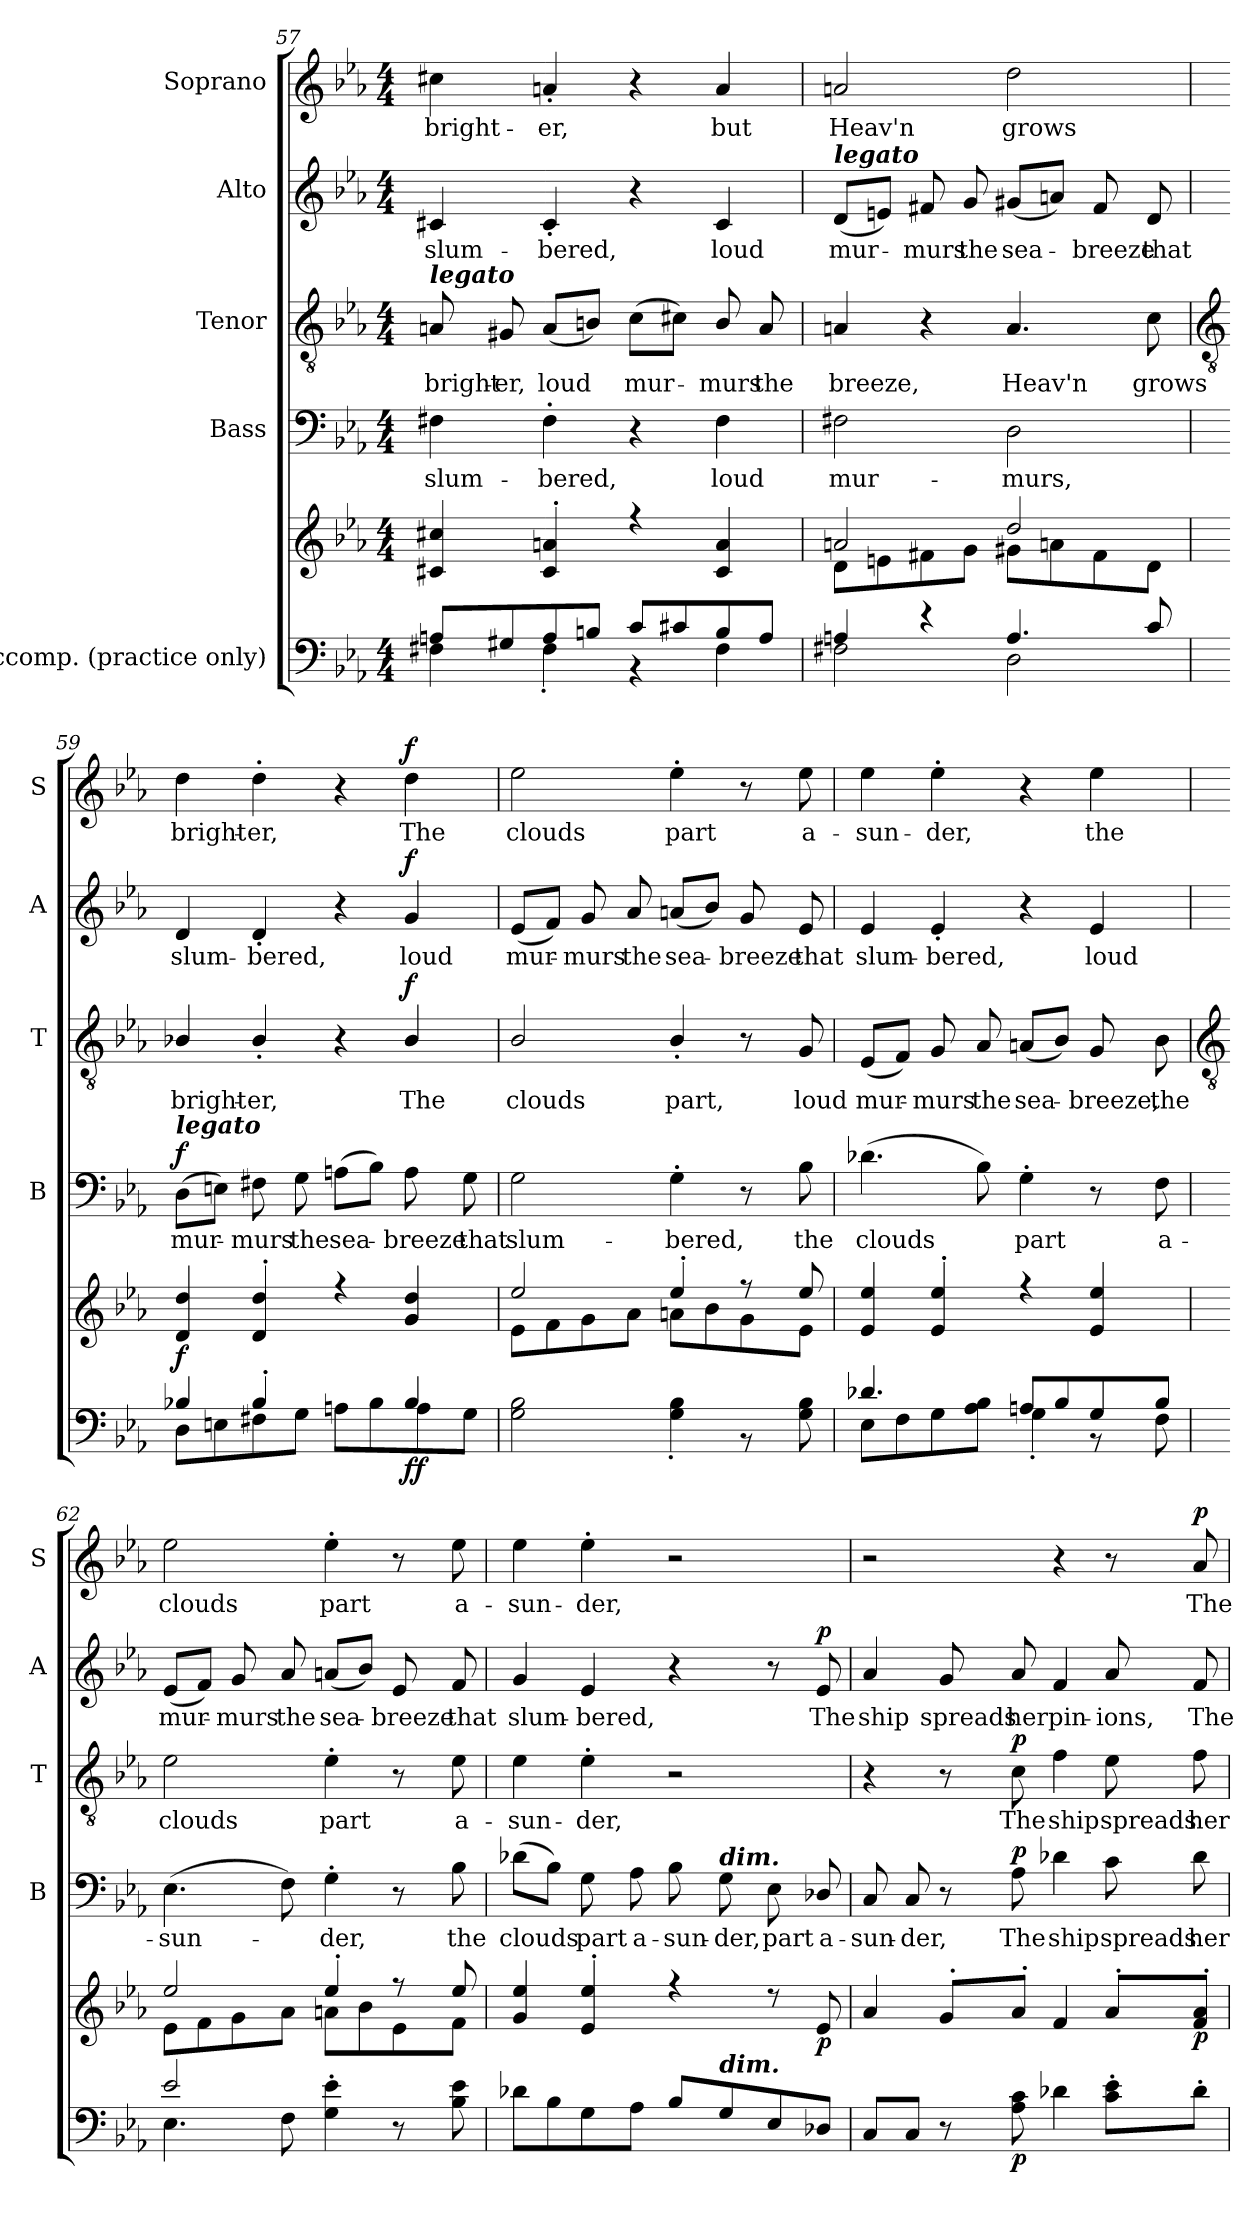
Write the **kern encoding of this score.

**kern	**kern	**dynam	**kern	**text	**dynam	**kern	**text	**dynam	**kern	**text	**dynam	**kern	**text	**dynam
*part5	*part5	*part5	*part4	*part4	*part4	*part3	*part3	*part3	*part2	*part2	*part2	*part1	*part1	*part1
*staff6	*staff5	*staff5/6	*staff4	*staff4	*staff4	*staff3	*staff3	*staff3	*staff2	*staff2	*staff2	*staff1	*staff1	*staff1
*I"Accomp. (practice only)	*	*	*I"Bass	*	*	*I"Tenor	*	*	*I"Alto	*	*	*I"Soprano	*	*
*	*	*	*I'B	*	*	*I'T	*	*	*I'A	*	*	*I'S	*	*
!!LO:LB:g=z
*clefF4	*clefG2	*	*clefF4	*	*	*clefGv2	*	*	*clefG2	*	*	*clefG2	*	*
*k[b-e-a-]	*k[b-e-a-]	*	*k[b-e-a-]	*	*	*k[b-e-a-]	*	*	*k[b-e-a-]	*	*	*k[b-e-a-]	*	*
*E-:	*E-:	*	*E-:	*	*	*E-:	*	*	*E-:	*	*	*E-:	*	*
*M4/4	*M4/4	*	*M4/4	*	*	*M4/4	*	*	*M4/4	*	*	*M4/4	*	*
=57	=57	=57	=57	=57	=57	=57	=57	=57	=57	=57	=57	=57	=57	=57
*^	*^	*	*	*	*	*	*	*	*	*	*	*	*	*
!	!	!	!	!	!	!	!	!LO:TX:a:Bi:t=legato	!	!	!	!	!	!	!	!
!	!	!	!	!	!	!LO:LY:b	!	!	!LO:LY:b	!	!	!LO:LY:b	!	!	!LO:LY:b	!
8An/L	4F#X\	4c#X/ 4cc#X/	1ryy	.	4F#X	slum-	.	8An	bright-	.	4c#X	slum-	.	4cc#X	bright-	.
!	!	!	!	!	!	!	!	!	!LO:LY:b	!	!	!	!	!	!	!
8G#X/	.	.	.	.	.	.	.	8G#X	-er,	.	.	.	.	.	.	.
!	!	!	!	!	!	!LO:LY:b	!	!	!LO:LY:b	!	!	!LO:LY:b	!	!	!LO:LY:b	!
8A/	4F#'\	4c#/' 4an/'	.	.	4F#'	-bered,	.	(<8AL	loud	.	4c#'	-bered,	.	4an'	-er,	.
8Bn/J	.	.	.	.	.	.	.	8BnJ)	.	.	.	.	.	.	.	.
!	!	!	!	!	!	!	!	!	!LO:LY:b	!	!	!	!	!	!	!
8c/L	4r	4r	.	.	4r	.	.	(>8cL	mur-	.	4r	.	.	4r	.	.
8c#X/	.	.	.	.	.	.	.	8c#XJ)	.	.	.	.	.	.	.	.
!	!	!	!	!	!	!LO:LY:b	!	!	!LO:LY:b	!	!	!LO:LY:b	!	!	!LO:LY:b	!
8B/	4F#\	4c#/ 4a/	.	.	4F#	loud	.	8B/	murs	.	4c#	loud	.	4a	but	.
!	!	!	!	!	!	!	!	!	!LO:LY:b	!	!	!	!	!	!	!
8A/J	.	.	.	.	.	.	.	8A	the	.	.	.	.	.	.	.
=58	=58	=58	=58	=58	=58	=58	=58	=58	=58	=58	=58	=58	=58	=58	=58	=58
!	!	!	!	!	!	!	!	!	!	!	!LO:TX:a:Bi:t=legato	!	!	!	!	!
!	!	!	!	!	!	!LO:LY:b	!	!	!LO:LY:b	!	!	!LO:LY:b	!	!	!LO:LY:b	!
4An/	2F#X\	2an/	8d\L	.	2F#X	mur-	.	4An	breeze,	.	(<8dL	mur-	.	2an	Heav'n	.
.	.	.	8en\	.	.	.	.	.	.	.	8enJ)	.	.	.	.	.
!	!	!	!	!	!	!	!	!	!	!	!	!LO:LY:b	!	!	!	!
4r	.	.	8f#X\	.	.	.	.	4r	.	.	8f#X	murs	.	.	.	.
!	!	!	!	!	!	!	!	!	!	!	!	!LO:LY:b	!	!	!	!
.	.	.	8g\J	.	.	.	.	.	.	.	8g	the	.	.	.	.
!	!	!	!	!	!	!LO:LY:b	!	!	!LO:LY:b	!	!	!LO:LY:b	!	!	!LO:LY:b	!
4.A/	2D\	2dd/	8g#X\L	.	2D	-murs,	.	4.A	Heav'n	.	(<8g#XL	sea-	.	2dd	grows	.
.	.	.	8an\	.	.	.	.	.	.	.	8anJ)	.	.	.	.	.
!	!	!	!	!	!	!	!	!	!	!	!	!LO:LY:b	!	!	!	!
.	.	.	8f#\	.	.	.	.	.	.	.	8f#	breeze	.	.	.	.
!	!	!	!	!	!	!	!	!	!LO:LY:b	!	!	!LO:LY:b	!	!	!	!
8c/	.	.	8d\J	.	.	.	.	8c	grows	.	8d	that	.	.	.	.
!!LO:LB:g=z
=59	=59	=59	=59	=59	=59	=59	=59	=59	=59	=59	=59	=59	=59	=59	=59	=59
*	*	*	*	*	*	*	*	*clefGv2	*	*	*	*	*	*	*	*
!	!	!	!	!	!LO:TX:a:Bi:t=legato	!	!	!	!	!	!	!	!	!	!	!
!	!	!	!	!LO:DY:a=2	!	!LO:LY:b	!LO:DY:b	!	!LO:LY:b	!	!	!LO:LY:b	!	!	!LO:LY:b	!
4B-X/	8D\L	4d/ 4dd/	1ryy	f	(>8DL	mur-	f	4B-X/	bright-	.	4d	slum-	.	4dd	bright-	.
.	8En\	.	.	.	8EnJ)	.	.	.	.	.	.	.	.	.	.	.
!	!	!	!	!	!	!LO:LY:b	!	!	!LO:LY:b	!	!	!LO:LY:b	!	!	!LO:LY:b	!
4B-'/	8F#X\	4d/' 4dd/'	.	.	8F#X	murs	.	4B-'/	-er,	.	4d'	-bered,	.	4dd'	-er,	.
!	!	!	!	!	!	!LO:LY:b	!	!	!	!	!	!	!	!	!	!
.	8G\J	.	.	.	8G	the	.	.	.	.	.	.	.	.	.	.
!	!	!	!	!	!	!LO:LY:b	!	!	!	!	!	!	!	!	!	!
4ryy	8An\L	4r	.	.	(>8AnL	sea-	.	4r	.	.	4r	.	.	4r	.	.
.	8B-\	.	.	.	8B-J)	.	.	.	.	.	.	.	.	.	.	.
!	!	!	!	!LO:DY:b=2	!	!LO:LY:b	!	!	!LO:LY:b	!	!	!LO:LY:b	!	!	!LO:LY:b	!
!	!	!	!	!LO:DY:n=1:b	!	!	!	!	!	!LO:DY:b	!	!	!LO:DY:b	!	!	!LO:DY:b
4B-/	8A\	4g/ 4dd/	.	f f	8A	breeze	.	4B-/	The	f	4g	loud	f	4dd	The	f
!	!	!	!	!	!	!LO:LY:b	!	!	!	!	!	!	!	!	!	!
.	8G\J	.	.	.	8G	that	.	.	.	.	.	.	.	.	.	.
=60	=60	=60	=60	=60	=60	=60	=60	=60	=60	=60	=60	=60	=60	=60	=60	=60
!	!	!	!	!	!	!LO:LY:b	!	!	!LO:LY:b	!	!	!LO:LY:b	!	!	!LO:LY:b	!
1ryy	2G\ 2B-\	2ee-/	8e-\L	.	2G	slum-	.	2B-/	clouds	.	(<8e-L	mur-	.	2ee-	clouds	.
.	.	.	8f\	.	.	.	.	.	.	.	8fJ)	.	.	.	.	.
!	!	!	!	!	!	!	!	!	!	!	!	!LO:LY:b	!	!	!	!
.	.	.	8g\	.	.	.	.	.	.	.	8g	murs	.	.	.	.
!	!	!	!	!	!	!	!	!	!	!	!	!LO:LY:b	!	!	!	!
.	.	.	8a-\J	.	.	.	.	.	.	.	8a-	the	.	.	.	.
!	!	!	!	!	!	!LO:LY:b	!	!	!LO:LY:b	!	!	!LO:LY:b	!	!	!LO:LY:b	!
.	4G\' 4B-\'	4ee-'/	8an\L	.	4G'	-bered,	.	4B-'/	part,	.	(<8anL	sea-	.	4ee-'	part	.
.	.	.	8b-\	.	.	.	.	.	.	.	8b-J)	.	.	.	.	.
!	!	!	!	!	!	!	!	!	!	!	!	!LO:LY:b	!	!	!	!
.	8r	8r	8g\	.	8r	.	.	8r	.	.	8g	breeze	.	8r	.	.
!	!	!	!	!	!	!LO:LY:b	!	!	!LO:LY:b	!	!	!LO:LY:b	!	!	!LO:LY:b	!
.	8G\ 8B-\	8ee-/	8e-\J	.	8B-	the	.	8G	loud	.	8e-	that	.	8ee-	a-	.
=61	=61	=61	=61	=61	=61	=61	=61	=61	=61	=61	=61	=61	=61	=61	=61	=61
!	!	!	!	!	!	!LO:LY:b	!	!	!LO:LY:b	!	!	!LO:LY:b	!	!	!LO:LY:b	!
4.d-X/	8E-\L	4e-/ 4ee-/	1ryy	.	(>4.d-X	clouds	.	(<8E-L	mur-	.	4e-	slum-	.	4ee-	-sun-	.
.	8F\	.	.	.	.	.	.	8FJ)	.	.	.	.	.	.	.	.
!	!	!	!	!	!	!	!	!	!LO:LY:b	!	!	!LO:LY:b	!	!	!LO:LY:b	!
.	8G\	4e-/' 4ee-/'	.	.	.	.	.	8G	murs	.	4e-'	-bered,	.	4ee-'	-der,	.
!	!	!	!	!	!	!	!	!	!LO:LY:b	!	!	!	!	!	!	!
8ryy	8A-\ 8B-\J	.	.	.	8B-)	.	.	8A-	the	.	.	.	.	.	.	.
!	!	!	!	!	!	!LO:LY:b	!	!	!LO:LY:b	!	!	!	!	!	!	!
8An/L	4G'\	4r	.	.	4G'	part	.	(<8AnL	sea-	.	4r	.	.	4r	.	.
8B-/	.	.	.	.	.	.	.	8B-J)	.	.	.	.	.	.	.	.
!	!	!	!	!	!	!	!	!	!LO:LY:b	!	!	!LO:LY:b	!	!	!LO:LY:b	!
8G/	8r	4e-/ 4ee-/	.	.	8r	.	.	8G	breeze,	.	4e-	loud	.	4ee-	the	.
!	!	!	!	!	!	!LO:LY:b	!	!	!LO:LY:b	!	!	!	!	!	!	!
8B-/J	8F\	.	.	.	8F	a-	.	8B-	the	.	.	.	.	.	.	.
!!LO:LB:g=z
=62	=62	=62	=62	=62	=62	=62	=62	=62	=62	=62	=62	=62	=62	=62	=62	=62
*	*	*	*	*	*	*	*	*clefGv2	*	*	*	*	*	*	*	*
!	!	!	!	!	!	!LO:LY:b	!	!	!LO:LY:b	!	!	!LO:LY:b	!	!	!LO:LY:b	!
2e-/	4.E-	2ee-/	8e-\L	.	(>4.E-	-sun-	.	2e-	clouds	.	(<8e-L	mur-	.	2ee-	clouds	.
.	.	.	8f\	.	.	.	.	.	.	.	8fJ)	.	.	.	.	.
!	!	!	!	!	!	!	!	!	!	!	!	!LO:LY:b	!	!	!	!
.	.	.	8g\	.	.	.	.	.	.	.	8g	murs	.	.	.	.
!	!	!	!	!	!	!	!	!	!	!	!	!LO:LY:b	!	!	!	!
.	8F	.	8a-\J	.	8F)	.	.	.	.	.	8a-	the	.	.	.	.
!	!	!	!	!	!	!LO:LY:b	!	!	!LO:LY:b	!	!	!LO:LY:b	!	!	!LO:LY:b	!
2ryy	4G' 4e-'	4ee-'/	8an\L	.	4G'	der,	.	4e-'	part	.	(<8anL	sea-	.	4ee-'	part	.
.	.	.	8b-\	.	.	.	.	.	.	.	8b-J)	.	.	.	.	.
!	!	!	!	!	!	!	!	!	!	!	!	!LO:LY:b	!	!	!	!
.	8r	8r	8e-\	.	8r	.	.	8r	.	.	8e-	breeze	.	8r	.	.
!	!	!	!	!	!	!LO:LY:b	!	!	!LO:LY:b	!	!	!LO:LY:b	!	!	!LO:LY:b	!
.	8B- 8e-	8ee-/	8f\J	.	8B-	the	.	8e-	a-	.	8f	that	.	8ee-	a-	.
=63	=63	=63	=63	=63	=63	=63	=63	=63	=63	=63	=63	=63	=63	=63	=63	=63
!	!	!	!	!	!	!LO:LY:b	!	!	!LO:LY:b	!	!	!LO:LY:b	!	!	!LO:LY:b	!
2ryy	8d-XL	4g/ 4ee-/	1ryy	.	(>8d-XL	clouds	.	4e-	-sun-	.	4g	slum-	.	4ee-	-sun-	.
.	8B-	.	.	.	8B-J)	.	.	.	.	.	.	.	.	.	.	.
!	!	!	!	!	!	!LO:LY:b	!	!	!LO:LY:b	!	!	!LO:LY:b	!	!	!LO:LY:b	!
.	8G	4e-/' 4ee-/'	.	.	8G	part	.	4e-'	-der,	.	4e-	-bered,	.	4ee-'	-der,	.
!	!	!	!	!	!	!LO:LY:b	!	!	!	!	!	!	!	!	!	!
.	8A-J	.	.	.	8A-	a-	.	.	.	.	.	.	.	.	.	.
!	!	!	!	!	!	!LO:LY:b	!	!	!	!	!	!	!	!	!	!
2ryy	8B-L	4r	.	.	8B-	-sun-	.	2r	.	.	4r	.	.	2r	.	.
!	!	!	!	!	!LO:TX:a:Bi:t=dim.	!	!	!	!	!	!	!	!	!	!	!
!	!LO:TX:a:Bi:t=dim.	!	!	!	!	!	!	!	!	!	!	!	!	!	!	!
!	!	!	!	!	!	!LO:LY:b	!	!	!	!	!	!	!	!	!	!
.	8G	.	.	.	8G	-der,	.	.	.	.	.	.	.	.	.	.
!	!	!	!	!	!	!LO:LY:b	!	!	!	!	!	!	!	!	!	!
.	8E-	8r	.	.	8E-	part	.	.	.	.	8r	.	.	.	.	.
!	!	!	!	!LO:DY:b	!	!LO:LY:b	!	!	!	!	!	!LO:LY:b	!LO:DY:b	!	!	!
.	8D-X/J	8e-/	.	p	8D-X/	a-	.	.	.	.	8e-	The	p	.	.	.
=64	=64	=64	=64	=64	=64	=64	=64	=64	=64	=64	=64	=64	=64	=64	=64	=64
!	!	!	!	!	!	!LO:LY:b	!	!	!	!	!	!LO:LY:b	!	!	!	!
2ryy	8CL	4a-/	1ryy	.	8C	-sun-	.	4r	.	.	4a-	ship	.	2r	.	.
!	!	!	!	!	!	!LO:LY:b	!	!	!	!	!	!	!	!	!	!
.	8CJ	.	.	.	8C	-der,	.	.	.	.	.	.	.	.	.	.
!	!	!	!	!	!	!	!	!	!	!	!	!LO:LY:b	!	!	!	!
.	8r	8g'/L	.	.	8r	.	.	8r	.	.	8g	spreads	.	.	.	.
!	!	!	!	!LO:DY:b=2	!	!LO:LY:b	!LO:DY:b	!	!LO:LY:b	!LO:DY:b	!	!LO:LY:b	!	!	!	!
.	8A- 8c	8a-'/J	.	p	8A-	The	p	8c	The	p	8a-	her	.	.	.	.
!	!	!	!	!	!	!LO:LY:b	!	!	!LO:LY:b	!	!	!LO:LY:b	!	!	!	!
2ryy	4d-X	4f/	.	.	4d-X	ship	.	4f	ship	.	4f	pin-	.	4r	.	.
!	!	!	!	!	!	!LO:LY:b	!	!	!LO:LY:b	!	!	!LO:LY:b	!	!	!	!
.	8c' 8e-'L	8a-'/L	.	.	8c	spreads	.	8e-	spreads	.	8a-	-ions,	.	8r	.	.
!	!	!	!	!LO:DY:b	!	!LO:LY:b	!	!	!LO:LY:b	!	!	!LO:LY:b	!	!	!LO:LY:b	!LO:DY:b
.	8d-'J	8f/' 8a-/'J	.	p	8d-	her	.	8f	her	.	8f	The	.	8a-	The	p
*v	*v	*	*	*	*	*	*	*	*	*	*	*	*	*	*	*
*	*v	*v	*	*	*	*	*	*	*	*	*	*	*	*	*
=	=	=	=	=	=	=	=	=	=	=	=	=	=	=
*-	*-	*-	*-	*-	*-	*-	*-	*-	*-	*-	*-	*-	*-	*-
